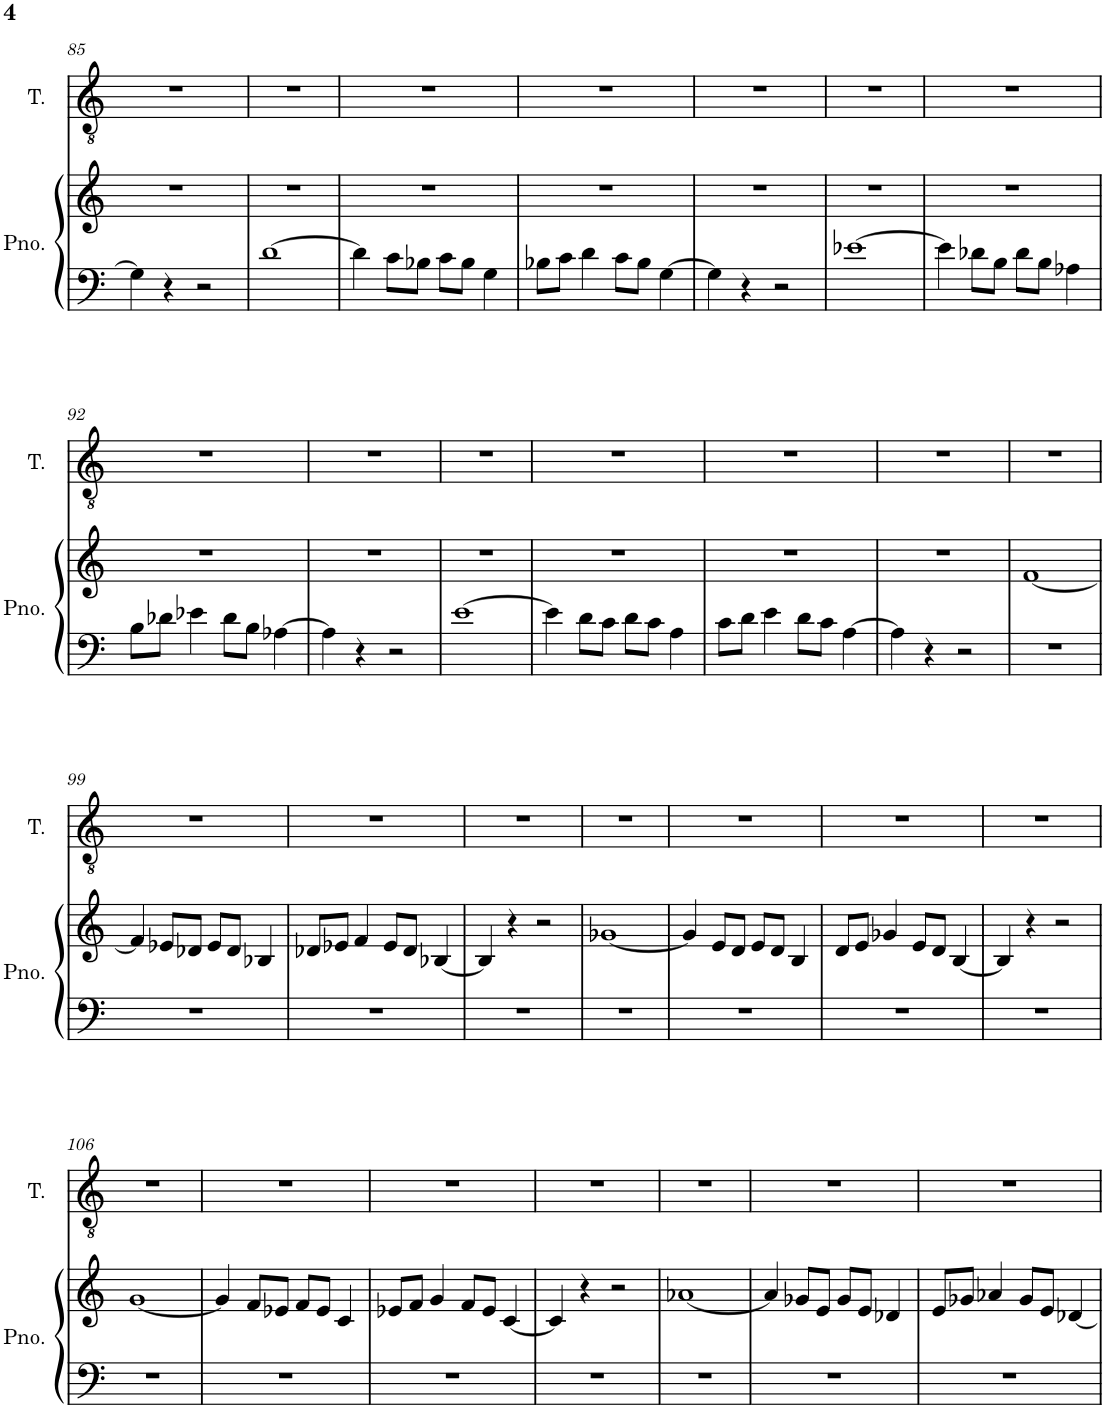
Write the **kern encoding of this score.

**kern	**kern	**kern
*part2	*part2	*part1
*staff3	*staff2	*staff1
*I"Piano	*	*I"Tenor
*I'Pno.	*	*I'T.
!!LO:PB:g=z
*clefF4	*clefG2	*clefGv2
*k[]	*k[]	*k[]
*M4/4	*M4/4	*M4/4
=85	=85	=85
4G-\]	1r	1r
4r	.	.
2r	.	.
=86	=86	=86
[1d	1r	1r
=87	=87	=87
4d\]	1r	1r
8c\L	.	.
8B-X\J	.	.
8c\L	.	.
8B-\J	.	.
4G\	.	.
=88	=88	=88
8B-X\L	1r	1r
8c\J	.	.
4d\	.	.
8c\L	.	.
8B-\J	.	.
[4G\	.	.
=89	=89	=89
4G\]	1r	1r
4r	.	.
2r	.	.
=90	=90	=90
[1e-X	1r	1r
=91	=91	=91
4e-\]	1r	1r
8d-X\L	.	.
8B\J	.	.
8d-\L	.	.
8B\J	.	.
4A-X\	.	.
!!LO:LB:g=z
=92	=92	=92
8B\L	1r	1r
8d-X\J	.	.
4e-X\	.	.
8d-\L	.	.
8B\J	.	.
[4A-X\	.	.
=93	=93	=93
4A-\]	1r	1r
4r	.	.
2r	.	.
=94	=94	=94
[1e	1r	1r
=95	=95	=95
4e\]	1r	1r
8d\L	.	.
8c\J	.	.
8d\L	.	.
8c\J	.	.
4A\	.	.
=96	=96	=96
8c\L	1r	1r
8d\J	.	.
4e\	.	.
8d\L	.	.
8c\J	.	.
[4A\	.	.
=97	=97	=97
4A\]	1r	1r
4r	.	.
2r	.	.
=98	=98	=98
1r	[1f	1r
!!LO:LB:g=z
=99	=99	=99
1r	4f/]	1r
.	8e-X/L	.
.	8d-X/J	.
.	8e-/L	.
.	8d-/J	.
.	4B-X/	.
=100	=100	=100
1r	8d-X/L	1r
.	8e-X/J	.
.	4f/	.
.	8e-/L	.
.	8d-/J	.
.	[4B-X/	.
=101	=101	=101
1r	4B-/]	1r
.	4r	.
.	2r	.
=102	=102	=102
1r	[1g-X	1r
=103	=103	=103
1r	4g-/]	1r
.	8e/L	.
.	8d/J	.
.	8e/L	.
.	8d/J	.
.	4B/	.
=104	=104	=104
1r	8d/L	1r
.	8e/J	.
.	4g-X/	.
.	8e/L	.
.	8d/J	.
.	[4B/	.
=105	=105	=105
1r	4B/]	1r
.	4r	.
.	2r	.
!!LO:LB:g=z
=106	=106	=106
1r	[1g	1r
=107	=107	=107
1r	4g/]	1r
.	8f/L	.
.	8e-X/J	.
.	8f/L	.
.	8e-/J	.
.	4c/	.
=108	=108	=108
1r	8e-X/L	1r
.	8f/J	.
.	4g/	.
.	8f/L	.
.	8e-/J	.
.	[4c/	.
=109	=109	=109
1r	4c/]	1r
.	4r	.
.	2r	.
=110	=110	=110
1r	[1a-X	1r
=111	=111	=111
1r	4a-/]	1r
.	8g-X/L	.
.	8e/J	.
.	8g-/L	.
.	8e/J	.
.	4d-X/	.
=112	=112	=112
1r	8e/L	1r
.	8g-X/J	.
.	4a-X/	.
.	8g-/L	.
.	8e/J	.
.	[4d-X/	.
=	=	=
*-	*-	*-
